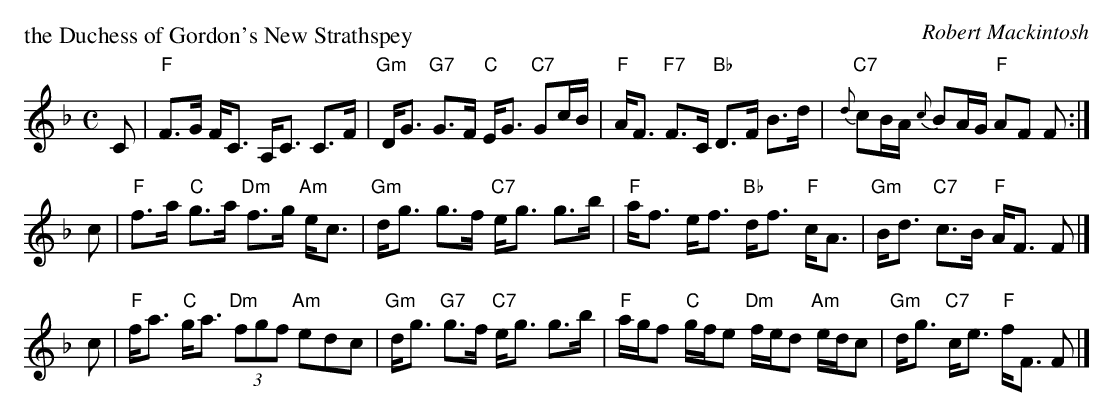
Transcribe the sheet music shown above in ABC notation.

X:1
P: the Duchess of Gordon's New Strathspey
C: Robert Mackintosh
M: C
L: 1/8
K: F
C \
| "F"F>G F<C A,<C C>F | "Gm"D<G "G7"G>F "C"E<G "C7"Gc/B/ \
| "F"A<F "F7"F>C "Bb"D>F B>d | "C7"{d}cB/A/ {c}BA/G/ "F"AF F :|
c \
| "F"f>a "C"g>a "Dm"f>g "Am"e<c | "Gm"d<g g>f "C7"e<g g>b \
| "F"a<f e<f "Bb"d<f "F"c<A | "Gm"B<d "C7"c>B "F"A<F F |]
c \
| "F"f<a "C"g<a "Dm"(3fgf "Am"edc | "Gm"d<g "G7"g>f "C7"e<g g>b \
| "F"a/g/f "C"g/f/e "Dm"f/e/d "Am"e/d/c | "Gm"d<g "C7"c<e "F"f<F F |]
